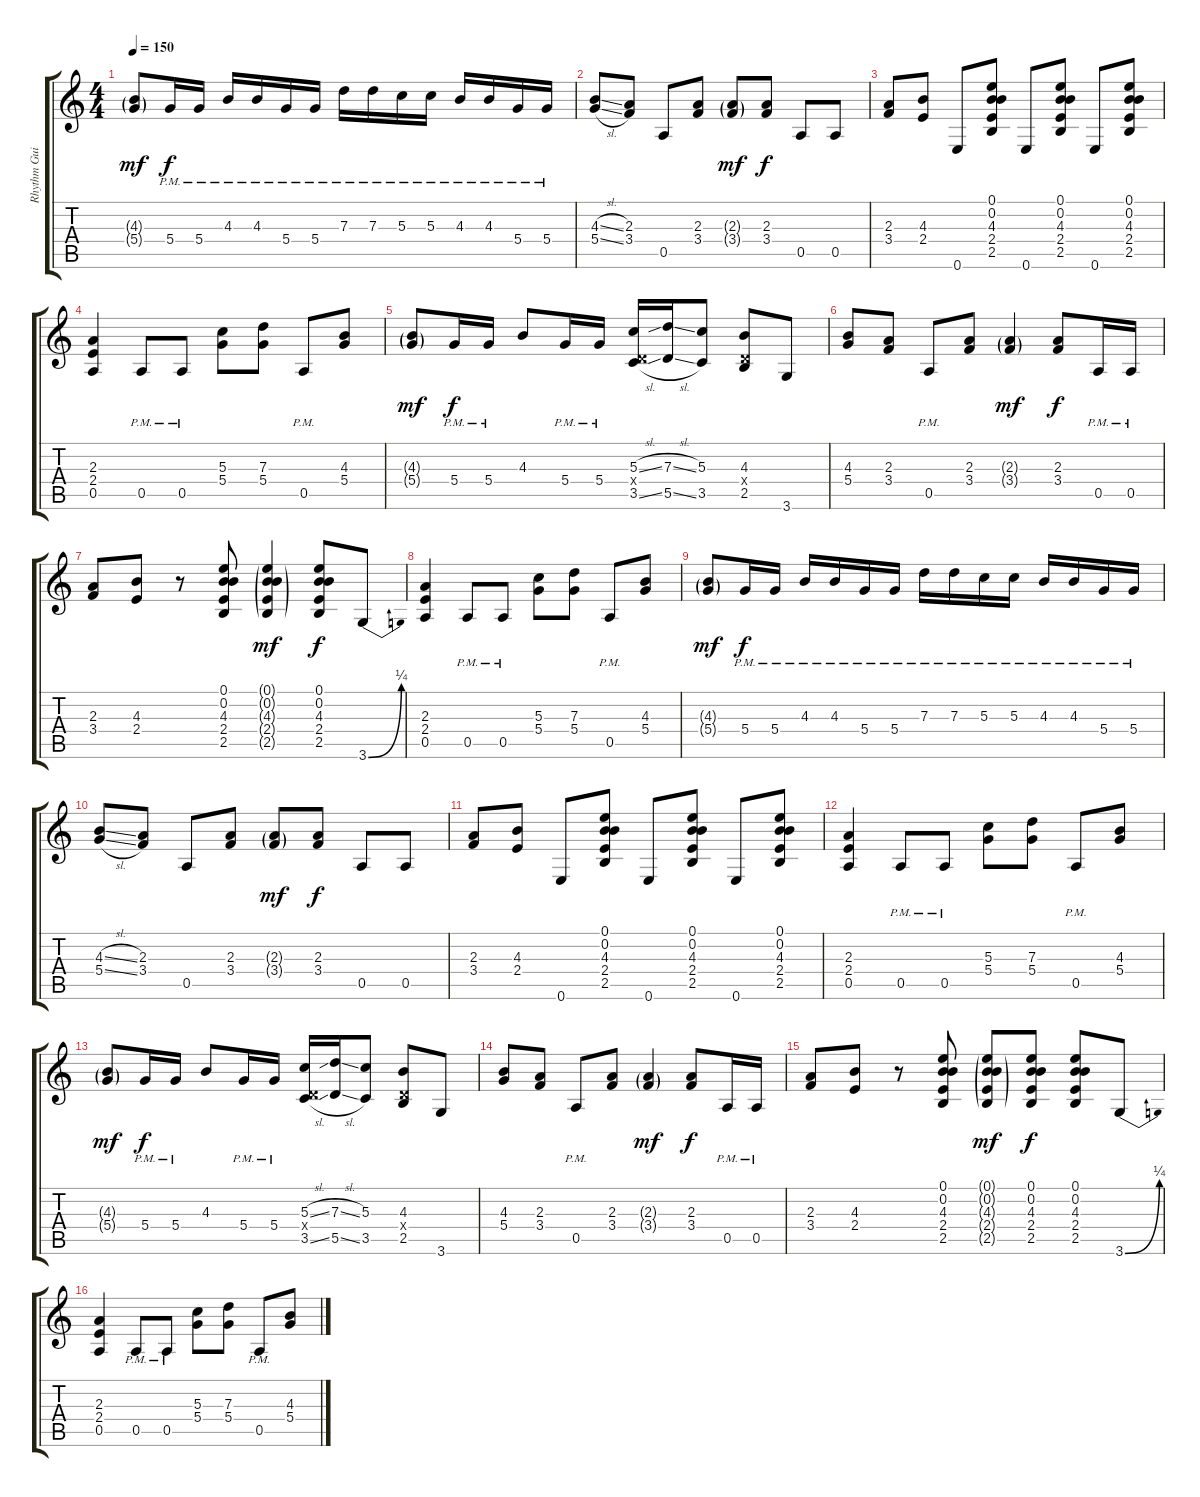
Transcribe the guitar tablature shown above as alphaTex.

\track ("Rhythm Guitar" "Rhythm Gui") {instrument distortionguitar}
\staff {score tabs}
\tuning (E4 B3 G3 D3 A2 E2) {hide}
\ts (4 4)
\tempo 150
\clef g2
\ks c
(4.3{g} 5.4{g}).8{dy mf} 5.4{pm}.16{dy f} 5.4{pm}.16 4.3{pm}.16 4.3{pm}.16 5.4{pm}.16 5.4{pm}.16 7.3{pm}.16 7.3{pm}.16 5.3{pm}.16 5.3{pm}.16 4.3{pm}.16 4.3{pm}.16 5.4{pm}.16 5.4{pm}.16 |
(4.3{sl} 5.4{sl}).8 (2.3 3.4).8 0.5.8 (2.3 3.4).8 (2.3{g} 3.4{g}).8{dy mf} (2.3 3.4).8{dy f} 0.5.8 0.5.8 |
(2.3 3.4).8 (4.3 2.4).8 0.6.8 (0.1 0.2 4.3 2.4 2.5).8 0.6.8 (0.1 0.2 4.3 2.4 2.5).8 0.6.8 (0.1 0.2 4.3 2.4 2.5).8 |
(2.3 2.4 0.5).4 0.5{pm}.8 0.5{pm}.8 (5.3 5.4).8 (7.3 5.4).8 0.5{pm}.8 (4.3 5.4).8 |
(4.3{g} 5.4{g}).8{dy mf} 5.4{pm}.16{dy f} 5.4{pm}.16 4.3.8 5.4{pm}.16 5.4{pm}.16 (5.3{sl} 0.4{x} 3.5{sl}).16 (7.3{sl} 5.5{sl}).16 (5.3 3.5).8 (4.3 0.4{x} 2.5).8 3.6.8 |
(4.3 5.4).8 (2.3 3.4).8 0.5{pm}.8 (2.3 3.4).8 (2.3{g} 3.4{g}).4{dy mf} (2.3 3.4).8{dy f} 0.5{pm}.16 0.5{pm}.16 |
(2.3 3.4).8 (4.3 2.4).8 r.8 (0.1 0.2 4.3 2.4 2.5).8 (0.1{g} 0.2{g} 4.3{g} 2.4{g} 2.5{g}).4{dy mf} (0.1 0.2 4.3 2.4 2.5).8{dy f} 3.6{be (bend 0 0 60 1)}.8 |
(2.3 2.4 0.5).4 0.5{pm}.8 0.5{pm}.8 (5.3 5.4).8 (7.3 5.4).8 0.5{pm}.8 (4.3 5.4).8 |
(4.3{g} 5.4{g}).8{dy mf} 5.4{pm}.16{dy f} 5.4{pm}.16 4.3{pm}.16 4.3{pm}.16 5.4{pm}.16 5.4{pm}.16 7.3{pm}.16 7.3{pm}.16 5.3{pm}.16 5.3{pm}.16 4.3{pm}.16 4.3{pm}.16 5.4{pm}.16 5.4{pm}.16 |
(4.3{sl} 5.4{sl}).8 (2.3 3.4).8 0.5.8 (2.3 3.4).8 (2.3{g} 3.4{g}).8{dy mf} (2.3 3.4).8{dy f} 0.5.8 0.5.8 |
(2.3 3.4).8 (4.3 2.4).8 0.6.8 (0.1 0.2 4.3 2.4 2.5).8 0.6.8 (0.1 0.2 4.3 2.4 2.5).8 0.6.8 (0.1 0.2 4.3 2.4 2.5).8 |
(2.3 2.4 0.5).4 0.5{pm}.8 0.5{pm}.8 (5.3 5.4).8 (7.3 5.4).8 0.5{pm}.8 (4.3 5.4).8 |
(4.3{g} 5.4{g}).8{dy mf} 5.4{pm}.16{dy f} 5.4{pm}.16 4.3.8 5.4{pm}.16 5.4{pm}.16 (5.3{sl} 0.4{x} 3.5{sl}).16 (7.3{sl} 5.5{sl}).16 (5.3 3.5).8 (4.3 0.4{x} 2.5).8 3.6.8 |
(4.3 5.4).8 (2.3 3.4).8 0.5{pm}.8 (2.3 3.4).8 (2.3{g} 3.4{g}).4{dy mf} (2.3 3.4).8{dy f} 0.5{pm}.16 0.5{pm}.16 |
(2.3 3.4).8 (4.3 2.4).8 r.8 (0.1 0.2 4.3 2.4 2.5).8 (0.1{g} 0.2{g} 4.3{g} 2.4{g} 2.5{g}).8{dy mf} (0.1 0.2 4.3 2.4 2.5).8{dy f} (0.1 0.2 4.3 2.4 2.5).8 3.6{be (bend 0 0 60 1)}.8 |
(2.3 2.4 0.5).4 0.5{pm}.8 0.5{pm}.8 (5.3 5.4).8 (7.3 5.4).8 0.5{pm}.8 (4.3 5.4).8
